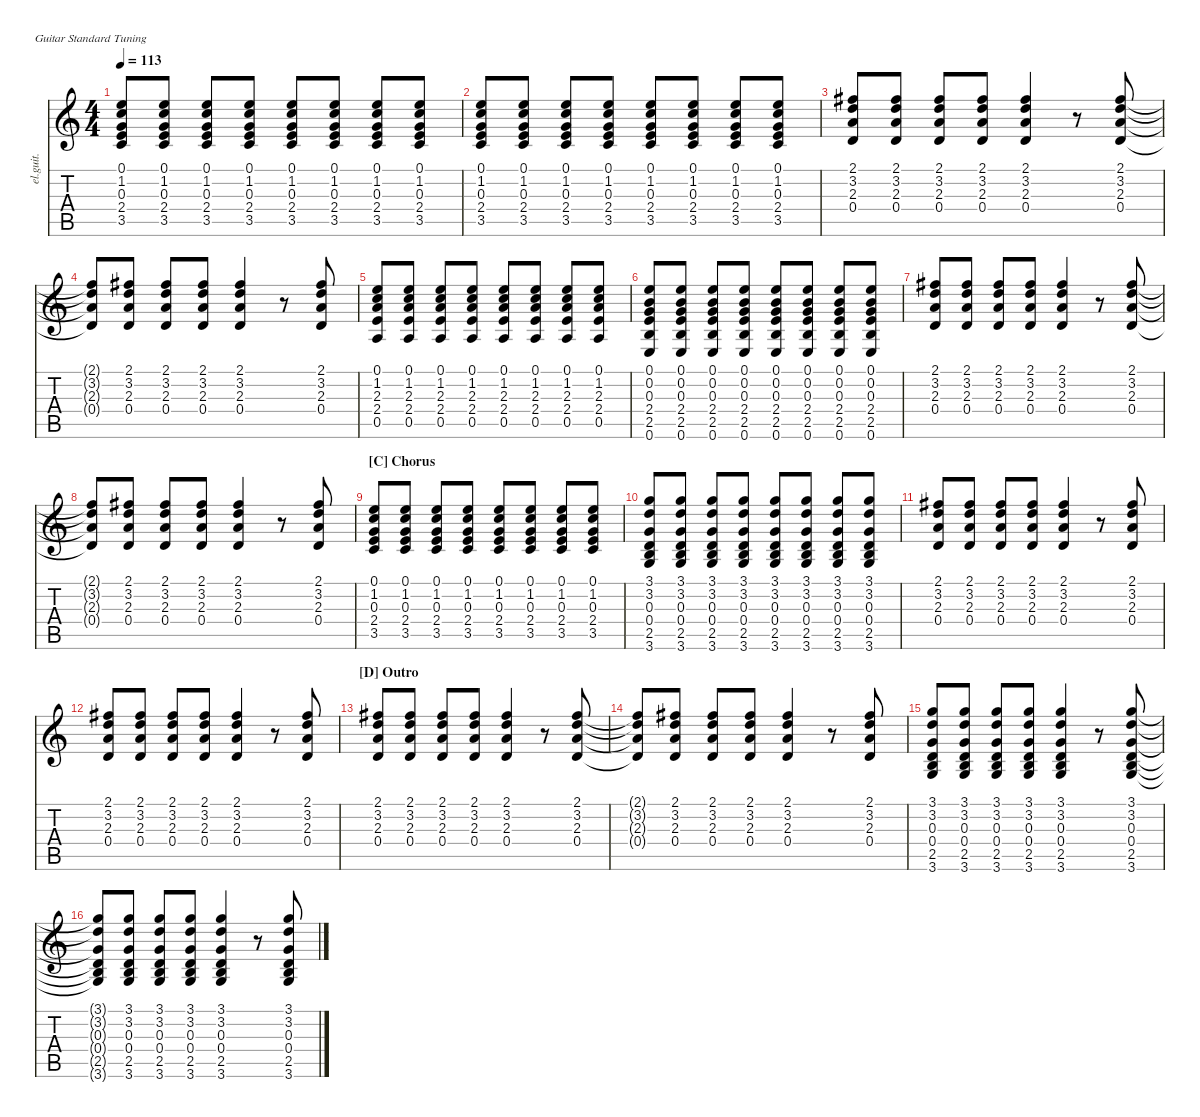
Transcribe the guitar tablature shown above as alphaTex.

\defaultSystemsLayout 4
\hideDynamics
\bracketExtendMode nobrackets
\otherSystemsTrackNameOrientation horizontal
\track ("Clean Guitar" "el.guit.") {instrument electricguitarclean}
\staff {score tabs}
\tuning (E4 B3 G3 D3 A2 E2)
\ts (4 4)
\tempo 113
\clef g2
\ks c
(3.5 2.4 0.3 1.2 0.1).8{dy mf} (3.5 2.4 0.3 1.2 0.1).8 (3.5 2.4 0.3 1.2 0.1).8 (3.5 2.4 0.3 1.2 0.1).8 (3.5 2.4 0.3 1.2 0.1).8 (3.5 2.4 0.3 1.2 0.1).8 (3.5 2.4 0.3 1.2 0.1).8 (3.5 2.4 0.3 1.2 0.1).8 |
(3.5 2.4 0.3 1.2 0.1).8 (3.5 2.4 0.3 1.2 0.1).8 (3.5 2.4 0.3 1.2 0.1).8 (3.5 2.4 0.3 1.2 0.1).8 (3.5 2.4 0.3 1.2 0.1).8 (3.5 2.4 0.3 1.2 0.1).8 (3.5 2.4 0.3 1.2 0.1).8 (3.5 2.4 0.3 1.2 0.1).8 |
(0.4 2.3 3.2 2.1).8 (0.4 2.3 3.2 2.1).8 (0.4 2.3 3.2 2.1).8 (0.4 2.3 3.2 2.1).8 (0.4 2.3 3.2 2.1).4 r.8 (0.4 2.3 3.2 2.1).8 |
(0.4{t} 2.3{t} 3.2{t} 2.1{t}).8 (0.4 2.3 3.2 2.1).8 (0.4 2.3 3.2 2.1).8 (0.4 2.3 3.2 2.1).8 (0.4 2.3 3.2 2.1).4 r.8 (0.4 2.3 3.2 2.1).8 |
(0.5 2.4 2.3 1.2 0.1).8 (0.5 2.4 2.3 1.2 0.1).8 (0.5 2.4 2.3 1.2 0.1).8 (0.5 2.4 2.3 1.2 0.1).8 (0.5 2.4 2.3 1.2 0.1).8 (0.5 2.4 2.3 1.2 0.1).8 (0.5 2.4 2.3 1.2 0.1).8 (0.5 2.4 2.3 1.2 0.1).8 |
(0.6 2.5 2.4 0.3 0.2 0.1).8 (0.6 2.5 2.4 0.3 0.2 0.1).8 (0.6 2.5 2.4 0.3 0.2 0.1).8 (0.6 2.5 2.4 0.3 0.2 0.1).8 (0.6 2.5 2.4 0.3 0.2 0.1).8 (0.6 2.5 2.4 0.3 0.2 0.1).8 (0.6 2.5 2.4 0.3 0.2 0.1).8 (0.6 2.5 2.4 0.3 0.2 0.1).8 |
(0.4 2.3 3.2 2.1).8 (0.4 2.3 3.2 2.1).8 (0.4 2.3 3.2 2.1).8 (0.4 2.3 3.2 2.1).8 (0.4 2.3 3.2 2.1).4 r.8 (0.4 2.3 3.2 2.1).8 |
(0.4{t} 2.3{t} 3.2{t} 2.1{t}).8 (0.4 2.3 3.2 2.1).8 (0.4 2.3 3.2 2.1).8 (0.4 2.3 3.2 2.1).8 (0.4 2.3 3.2 2.1).4 r.8 (0.4 2.3 3.2 2.1).8 |
\section ("C" "Chorus")
(3.5 2.4 0.3 1.2 0.1).8 (3.5 2.4 0.3 1.2 0.1).8 (3.5 2.4 0.3 1.2 0.1).8 (3.5 2.4 0.3 1.2 0.1).8 (3.5 2.4 0.3 1.2 0.1).8 (3.5 2.4 0.3 1.2 0.1).8 (3.5 2.4 0.3 1.2 0.1).8 (3.5 2.4 0.3 1.2 0.1).8 |
(3.6 2.5 0.4 0.3 3.2 3.1).8 (3.6 2.5 0.4 0.3 3.2 3.1).8 (3.6 2.5 0.4 0.3 3.2 3.1).8 (3.6 2.5 0.4 0.3 3.2 3.1).8 (3.6 2.5 0.4 0.3 3.2 3.1).8 (3.6 2.5 0.4 0.3 3.2 3.1).8 (3.6 2.5 0.4 0.3 3.2 3.1).8 (3.6 2.5 0.4 0.3 3.2 3.1).8 |
(0.4 2.3 3.2 2.1).8 (0.4 2.3 3.2 2.1).8 (0.4 2.3 3.2 2.1).8 (0.4 2.3 3.2 2.1).8 (0.4 2.3 3.2 2.1).4 r.8 (0.4 2.3 3.2 2.1).8 |
(0.4 2.3 3.2 2.1).8 (0.4 2.3 3.2 2.1).8 (0.4 2.3 3.2 2.1).8 (0.4 2.3 3.2 2.1).8 (0.4 2.3 3.2 2.1).4 r.8 (0.4 2.3 3.2 2.1).8 |
\section ("D" "Outro")
(0.4 2.3 3.2 2.1).8 (0.4 2.3 3.2 2.1).8 (0.4 2.3 3.2 2.1).8 (0.4 2.3 3.2 2.1).8 (0.4 2.3 3.2 2.1).4 r.8 (0.4 2.3 3.2 2.1).8 |
(0.4{t} 2.3{t} 3.2{t} 2.1{t}).8 (0.4 2.3 3.2 2.1).8 (0.4 2.3 3.2 2.1).8 (0.4 2.3 3.2 2.1).8 (0.4 2.3 3.2 2.1).4 r.8 (0.4 2.3 3.2 2.1).8 |
(0.4 0.3 3.2 3.1 3.6 2.5).8 (0.4 0.3 3.2 3.1 3.6 2.5).8 (0.4 0.3 3.2 3.1 3.6 2.5).8 (0.4 0.3 3.2 3.1 3.6 2.5).8 (0.4 0.3 3.2 3.1 3.6 2.5).4 r.8 (0.4 0.3 3.2 3.1 3.6 2.5).8 |
(0.4{t} 0.3{t} 3.2{t} 3.1{t} 3.6{t} 2.5{t}).8 (0.4 0.3 3.2 3.1 3.6 2.5).8 (0.4 0.3 3.2 3.1 3.6 2.5).8 (0.4 0.3 3.2 3.1 3.6 2.5).8 (0.4 0.3 3.2 3.1 3.6 2.5).4 r.8 (0.4 0.3 3.2 3.1 3.6 2.5).8
